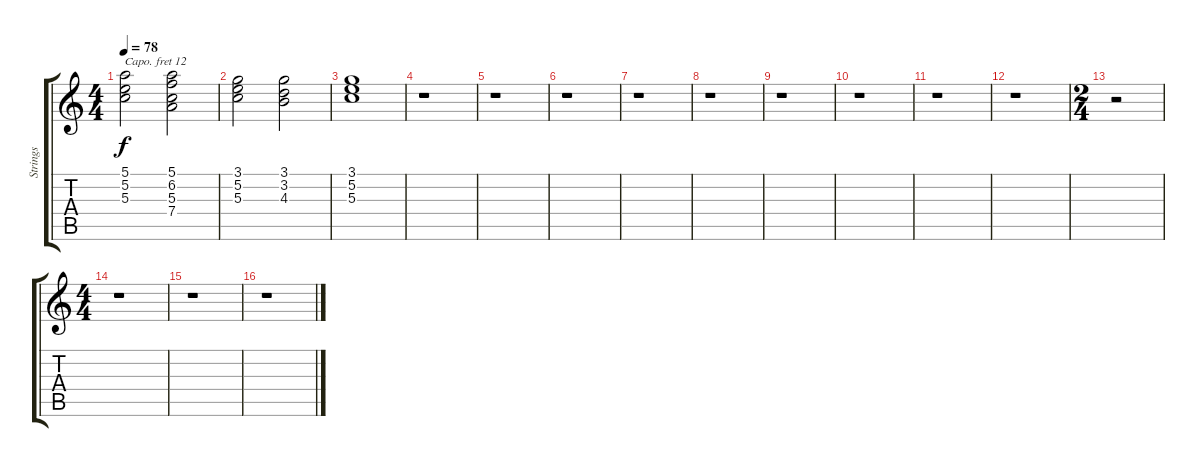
\track ("Strings" "Strings") {instrument stringensemble1}
\staff {score tabs}
\capo 12
\tuning (E4 B3 G3 D3 A2 E2) {hide}
\ts (4 4)
\tempo 78
\clef g2
\ks c
(5.1 5.2 5.3).2{dy f} (5.1 6.2 5.3 7.4).2 |
(3.1 5.2 5.3).2 (3.1 3.2 4.3).2 |
(3.1 5.2 5.3).1 |
r.1 |
r.1 |
r.1 |
r.1 |
r.1 |
r.1 |
r.1 |
r.1 |
r.1 |
\ts (2 4)
r.2 |
\ts (4 4)
r.1 |
r.1 |
r.1
